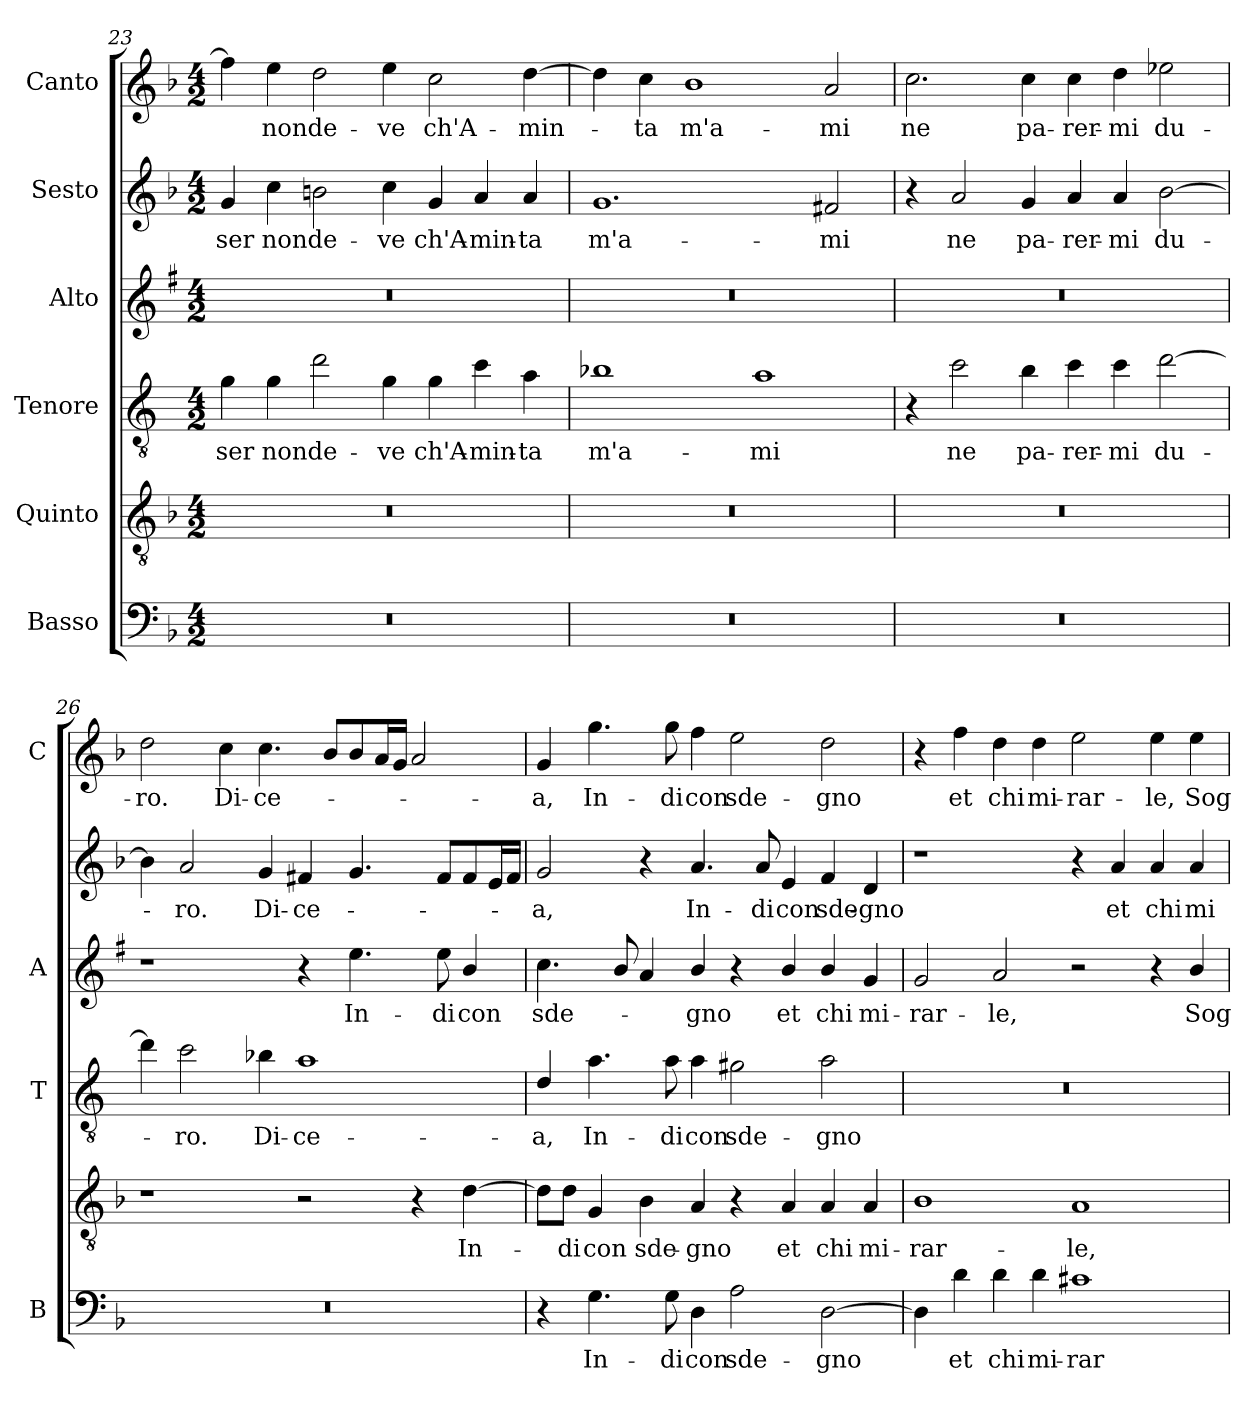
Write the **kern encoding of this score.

**kern	**text	**kern	**text	**kern	**text	**kern	**text	**kern	**text	**kern	**text
*part6	*part6	*part5	*part5	*part4	*part4	*part3	*part3	*part2	*part2	*part1	*part1
*staff6	*staff6	*staff5	*staff5	*staff4	*staff4	*staff3	*staff3	*staff2	*staff2	*staff1	*staff1
*I"Basso	*	*I"Quinto	*	*I"Tenore	*	*I"Alto	*	*I"Sesto	*	*I"Canto	*
*I'B	*	*	*	*I'T	*	*I'A	*	*	*	*I'C	*
*clefF4	*	*clefGv2	*	*clefGv2	*	*clefG2	*	*clefG2	*	*clefG2	*
*	*	*	*	*ITrd4c7	*	*ITrd1c2	*	*	*	*	*
*k[b-]	*	*k[b-]	*	*k[b-]	*	*k[b-]	*	*k[b-]	*	*k[b-]	*
*F:	*	*F:	*	*F:	*	*F:	*	*F:	*	*F:	*
*M4/2	*	*M4/2	*	*M4/2	*	*M4/2	*	*M4/2	*	*M4/2	*
=23	=23	=23	=23	=23	=23	=23	=23	=23	=23	=23	=23
!	!	!	!	!	!LO:LY:b	!	!	!	!LO:LY:b	!	!
0r	.	0r	.	4c\	-ser	0r	.	4g/	-ser	4ff\]	.
!	!	!	!	!	!LO:LY:b	!	!	!	!LO:LY:b	!	!LO:LY:b
.	.	.	.	4c\	non	.	.	4cc\	non	4ee\	non
!	!	!	!	!	!LO:LY:b	!	!	!	!LO:LY:b	!	!LO:LY:b
.	.	.	.	2g\	de-	.	.	2bn\	de-	2dd\	de-
!	!	!	!	!	!LO:LY:b	!	!	!	!LO:LY:b	!	!LO:LY:b
.	.	.	.	4c\	-ve	.	.	4cc\	-ve	4ee\	-ve
!	!	!	!	!	!LO:LY:b	!	!	!	!LO:LY:b	!	!LO:LY:b
.	.	.	.	4c\	ch'A-	.	.	4g/	ch'A-	2cc\	ch'A-
!	!	!	!	!	!LO:LY:b	!	!	!	!LO:LY:b	!	!
.	.	.	.	4f\	-min-	.	.	4a/	-min-	.	.
!	!	!	!	!	!LO:LY:b	!	!	!	!LO:LY:b	!	!LO:LY:b
.	.	.	.	4d\	-ta	.	.	4a/	-ta	[4dd\	-min-
=24	=24	=24	=24	=24	=24	=24	=24	=24	=24	=24	=24
!	!	!	!	!	!LO:LY:b	!	!	!	!LO:LY:b	!	!
0r	.	0r	.	1e-X	m'a-	0r	.	1.g	m'a-	4dd\]	.
!	!	!	!	!	!	!	!	!	!	!	!LO:LY:b
.	.	.	.	.	.	.	.	.	.	4cc\	-ta
!	!	!	!	!	!	!	!	!	!	!	!LO:LY:b
.	.	.	.	.	.	.	.	.	.	1b-	m'a-
!	!	!	!	!	!LO:LY:b	!	!	!	!	!	!
.	.	.	.	1d	-mi	.	.	.	.	.	.
!	!	!	!	!	!	!	!	!	!LO:LY:b	!	!LO:LY:b
.	.	.	.	.	.	.	.	2f#X/	-mi	2a/	-mi
=25	=25	=25	=25	=25	=25	=25	=25	=25	=25	=25	=25
!	!	!	!	!	!	!	!	!	!	!	!LO:LY:b
0r	.	0r	.	4r	.	0r	.	4r	.	2.cc\	ne
!	!	!	!	!	!LO:LY:b	!	!	!	!LO:LY:b	!	!
.	.	.	.	2f\	ne	.	.	2a/	ne	.	.
!	!	!	!	!	!LO:LY:b	!	!	!	!LO:LY:b	!	!LO:LY:b
.	.	.	.	4e\	pa-	.	.	4g/	pa-	4cc\	pa-
!	!	!	!	!	!LO:LY:b	!	!	!	!LO:LY:b	!	!LO:LY:b
.	.	.	.	4f\	-rer-	.	.	4a/	-rer-	4cc\	-rer-
!	!	!	!	!	!LO:LY:b	!	!	!	!LO:LY:b	!	!LO:LY:b
.	.	.	.	4f\	-mi	.	.	4a/	-mi	4dd\	-mi
!	!	!	!	!	!LO:LY:b	!	!	!	!LO:LY:b	!	!LO:LY:b
.	.	.	.	[2g\	du-	.	.	[2b-\	du-	2ee-X\	du-
!!LO:LB:g=z
=26	=26	=26	=26	=26	=26	=26	=26	=26	=26	=26	=26
!	!	!	!	!	!	!	!	!	!	!	!LO:LY:b
0r	.	1r	.	4g\]	.	1r	.	4b-\]	.	2dd\	-ro.
!	!	!	!	!	!LO:LY:b	!	!	!	!LO:LY:b	!	!
.	.	.	.	2f\	-ro.	.	.	2a/	-ro.	.	.
!	!	!	!	!	!	!	!	!	!	!	!LO:LY:b
.	.	.	.	.	.	.	.	.	.	4cc\	Di-
!	!	!	!	!	!LO:LY:b	!	!	!	!LO:LY:b	!	!LO:LY:b
.	.	.	.	4e-X\	Di-	.	.	4g/	Di-	4.cc\	-ce-
!	!	!	!	!	!LO:LY:b	!	!	!	!LO:LY:b	!	!
.	.	2r	.	1d	-ce-	4r	.	4f#X/	-ce-	.	.
.	.	.	.	.	.	.	.	.	.	8b-/L	.
!	!	!	!	!	!	!	!LO:LY:b	!	!	!	!
.	.	.	.	.	.	4.dd\	In-	4.g/	.	8b-/	.
.	.	.	.	.	.	.	.	.	.	16a/L	.
.	.	.	.	.	.	.	.	.	.	16g/JJ	.
.	.	4r	.	.	.	.	.	.	.	2a/	.
!	!	!	!	!	!	!	!LO:LY:b	!	!	!	!
.	.	.	.	.	.	8dd\	-di	8f#/L	.	.	.
!	!	!	!LO:LY:b	!	!	!	!LO:LY:b	!	!	!	!
.	.	[4d\	In-	.	.	4a/	con	8f#/	.	.	.
.	.	.	.	.	.	.	.	16e/L	.	.	.
.	.	.	.	.	.	.	.	16f#/JJ	.	.	.
=27	=27	=27	=27	=27	=27	=27	=27	=27	=27	=27	=27
!	!	!	!	!	!LO:LY:b	!	!LO:LY:b	!	!LO:LY:b	!	!LO:LY:b
4r	.	8d\L]	.	4G/	-a,	4.b-\	sde-	2g/	-a,	4g/	-a,
!	!	!	!LO:LY:b	!	!	!	!	!	!	!	!
.	.	8d\J	-di	.	.	.	.	.	.	.	.
!	!LO:LY:b	!	!LO:LY:b	!	!LO:LY:b	!	!	!	!	!	!LO:LY:b
4.G\	In-	4G/	con	4.d\	In-	.	.	.	.	4.gg\	In-
.	.	.	.	.	.	8a/	.	.	.	.	.
!	!	!	!LO:LY:b	!	!	!	!	!	!	!	!
.	.	4B-\	sde-	.	.	4g/	.	4r	.	.	.
!	!LO:LY:b	!	!	!	!LO:LY:b	!	!	!	!	!	!LO:LY:b
8G\	-di	.	.	8d\	-di	.	.	.	.	8gg\	-di
!	!LO:LY:b	!	!LO:LY:b	!	!LO:LY:b	!	!LO:LY:b	!	!LO:LY:b	!	!LO:LY:b
4D\	con	4A/	-gno	4d\	con	4a/	-gno	4.a/	In-	4ff\	con
!	!LO:LY:b	!	!	!	!LO:LY:b	!	!	!	!	!	!LO:LY:b
2A\	sde-	4r	.	2c#X\	sde-	4r	.	.	.	2ee\	sde-
!	!	!	!	!	!	!	!	!	!LO:LY:b	!	!
.	.	.	.	.	.	.	.	8a/	-di	.	.
!	!	!	!LO:LY:b	!	!	!	!LO:LY:b	!	!LO:LY:b	!	!
.	.	4A/	et	.	.	4a/	et	4e/	con	.	.
!	!LO:LY:b	!	!LO:LY:b	!	!LO:LY:b	!	!LO:LY:b	!	!LO:LY:b	!	!LO:LY:b
[2D\	-gno	4A/	chi	2d\	-gno	4a/	chi	4f/	sde-	2dd\	-gno
!	!	!	!LO:LY:b	!	!	!	!LO:LY:b	!	!LO:LY:b	!	!
.	.	4A/	mi-	.	.	4f/	mi-	4d/	-gno	.	.
=28	=28	=28	=28	=28	=28	=28	=28	=28	=28	=28	=28
!	!	!	!LO:LY:b	!	!	!	!LO:LY:b	!	!	!	!
4D\]	.	1B-	-rar-	0r	.	2f/	-rar-	1r	.	4r	.
!	!LO:LY:b	!	!	!	!	!	!	!	!	!	!LO:LY:b
4d\	et	.	.	.	.	.	.	.	.	4ff\	et
!	!LO:LY:b	!	!	!	!	!	!LO:LY:b	!	!	!	!LO:LY:b
4d\	chi	.	.	.	.	2g/	-le,	.	.	4dd\	chi
!	!LO:LY:b	!	!	!	!	!	!	!	!	!	!LO:LY:b
4d\	mi-	.	.	.	.	.	.	.	.	4dd\	mi-
!	!LO:LY:b	!	!LO:LY:b	!	!	!	!	!	!	!	!LO:LY:b
1c#X	-rar-	1A	-le,	.	.	2r	.	4r	.	2ee\	-rar-
!	!	!	!	!	!	!	!	!	!LO:LY:b	!	!
.	.	.	.	.	.	.	.	4a/	et	.	.
!	!	!	!	!	!	!	!	!	!LO:LY:b	!	!LO:LY:b
.	.	.	.	.	.	4r	.	4a/	chi	4ee\	-le,
!	!	!	!	!	!	!	!LO:LY:b	!	!LO:LY:b	!	!LO:LY:b
.	.	.	.	.	.	4a/	Sog-	4a/	mi-	4ee\	Sog-
=	=	=	=	=	=	=	=	=	=	=	=
*-	*-	*-	*-	*-	*-	*-	*-	*-	*-	*-	*-
